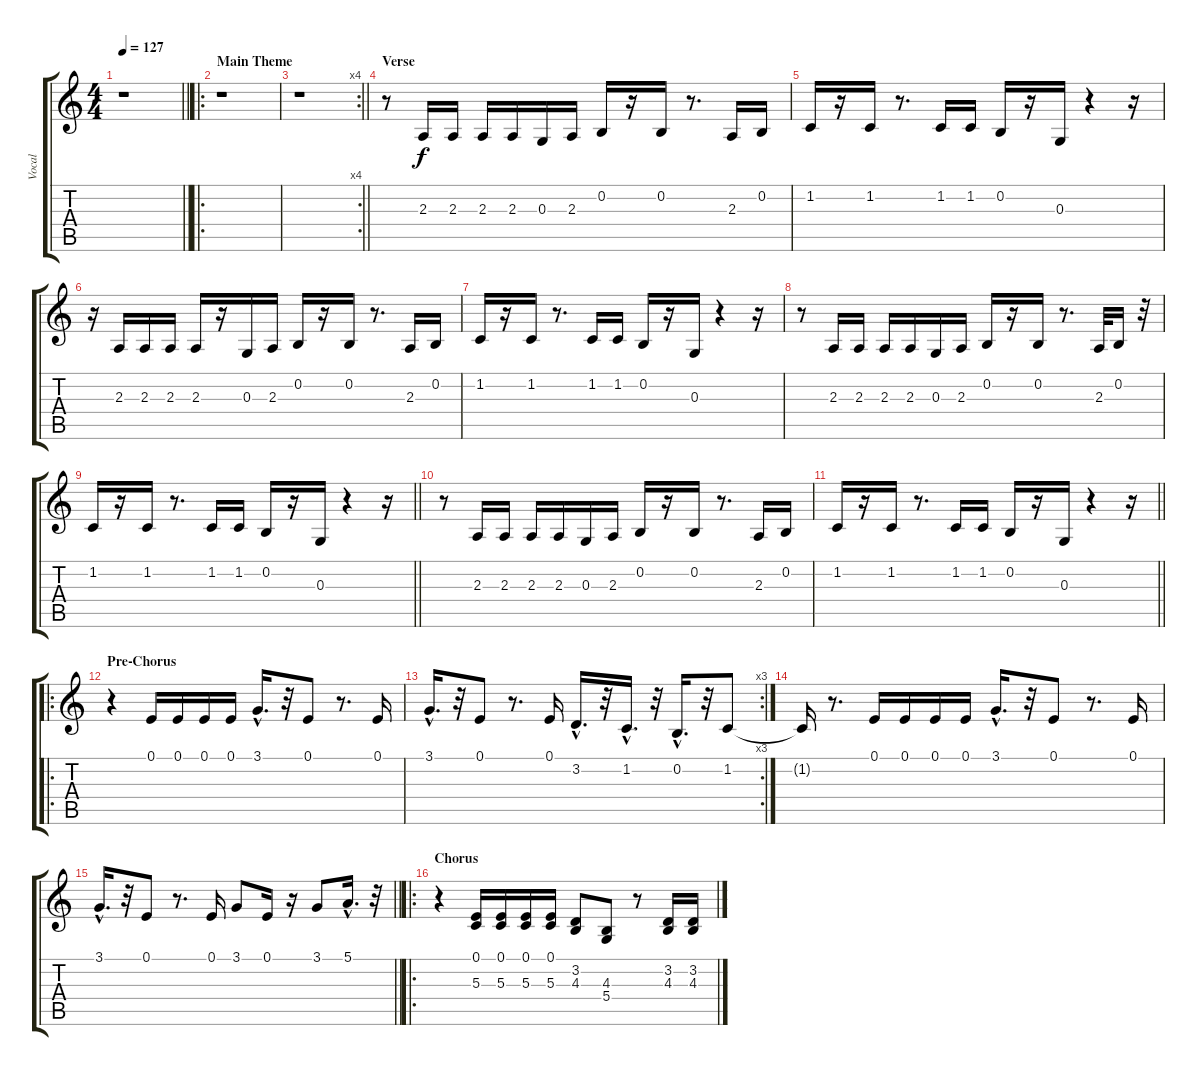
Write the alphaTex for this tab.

\track ("Vocal" "Vocal") {instrument altosax}
\staff {score tabs}
\tuning (E4 B3 G3 D3 A2 E2) {hide}
\ts (4 4)
\tempo 127
\clef g2
\barLineRight lightlight
\ks c
r.1{dy f instrument altosax} |
\ro
\section ("" "Main Theme")
r.1 |
\rc 4
\barLineRight lightlight
r.1 |
\section ("" "Verse")
r.8 2.3.16{balance 8} 2.3.16 2.3.16 2.3.16 0.3.16 2.3.16 0.2.16 r.16 0.2.16 r.8{d} 2.3.16 0.2.16 |
1.2.16 r.16 1.2.16 r.8{d} 1.2.16 1.2.16 0.2.16 r.16 0.3.16 r.4 r.16 |
r.16 2.3.16 2.3.16 2.3.16 2.3.16 r.16 0.3.16 2.3.16 0.2.16 r.16 0.2.16 r.8{d} 2.3.16 0.2.16 |
1.2.16 r.16 1.2.16 r.8{d} 1.2.16 1.2.16 0.2.16 r.16 0.3.16 r.4 r.16 |
r.8 2.3.16 2.3.16 2.3.16 2.3.16 0.3.16 2.3.16 0.2.16 r.16 0.2.16 r.8{d} 2.3.32 0.2.16 r.32 |
\barLineRight lightlight
1.2.16 r.16 1.2.16 r.8{d} 1.2.16 1.2.16 0.2.16 r.16 0.3.16 r.4 r.16 |
r.8 2.3.16 2.3.16 2.3.16 2.3.16 0.3.16 2.3.16 0.2.16 r.16 0.2.16 r.8{d} 2.3.16 0.2.16 |
\barLineRight lightlight
1.2.16 r.16 1.2.16 r.8{d} 1.2.16 1.2.16 0.2.16 r.16 0.3.16 r.4 r.16 |
\ro
\section ("" "Pre-Chorus")
r.4 0.1.16 0.1.16 0.1.16 0.1.16 3.1{hac}.16{d} r.32 0.1.8 r.8{d} 0.1.16 |
\rc 3
3.1{hac}.16{d} r.32 0.1.8 r.8{d} 0.1.16 3.2{hac}.16{d} r.32 1.2{hac}.16{d} r.32 0.2{hac}.16{d} r.32 1.2.8 |
1.2{t}.16 r.8{d} 0.1.16 0.1.16 0.1.16 0.1.16 3.1{hac}.16{d} r.32 0.1.8 r.8{d} 0.1.16 |
\barLineRight lightlight
3.1{hac}.16{d} r.32 0.1.8 r.8{d} 0.1.16 3.1.8 0.1.16 r.16 3.1.8 5.1{hac}.16{d} r.32 |
\ro
\section ("" "Chorus")
r.4 (0.1 5.3).16 (0.1 5.3).16 (0.1 5.3).16 (0.1 5.3).16 (3.2 4.3).8 (4.3 5.4).8 r.8 (3.2 4.3).16 (3.2 4.3).16
